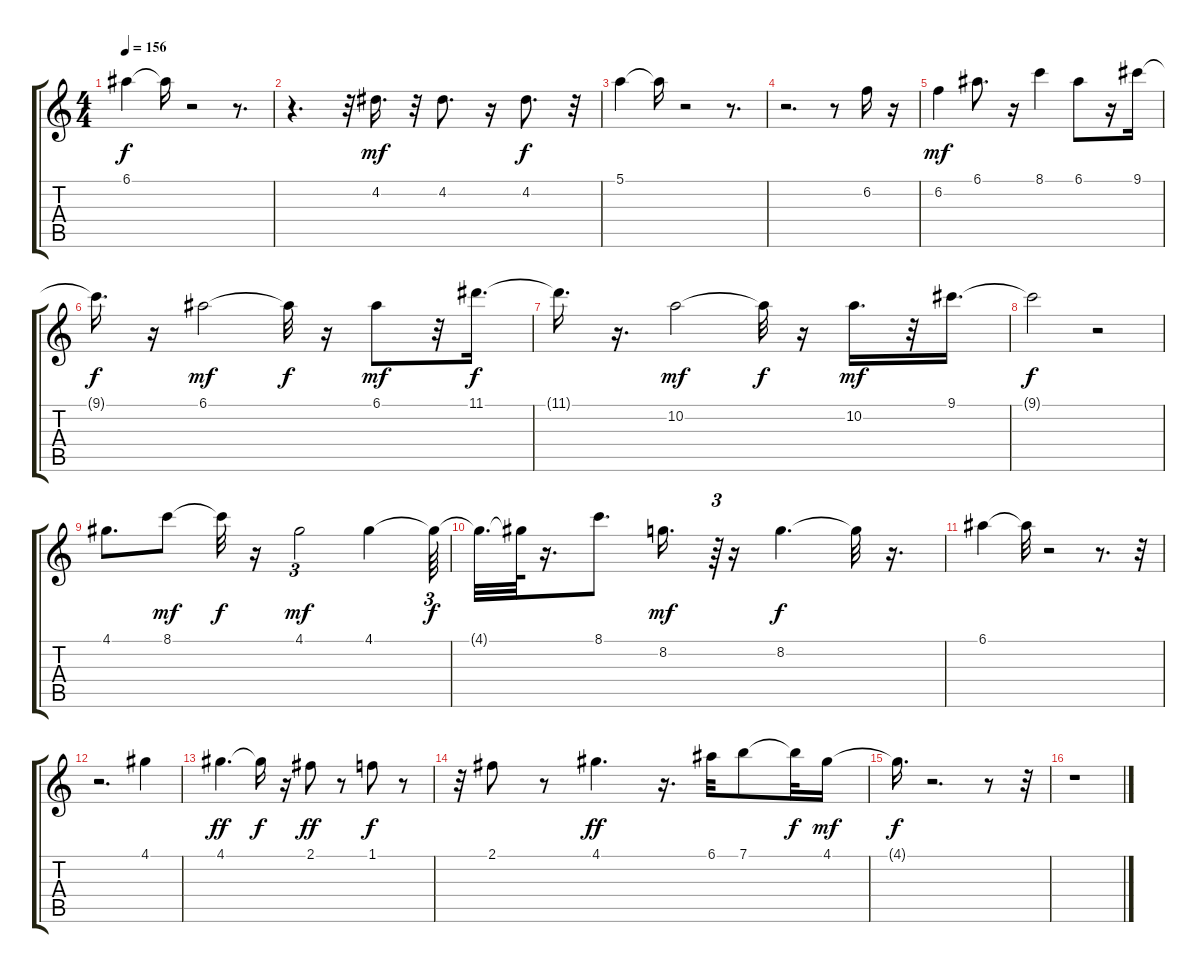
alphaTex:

\track "" {instrument electricguitarjazz}
\staff {score tabs}
\tuning (E4 B3 G3 D3 A2 E2) {hide}
\ts (4 4)
\tempo 156
\clef g2
\ks c
6.1{t}.4{dy f} 6.1{t}.16 r.2 r.8{d} |
r.4{d} r.32 4.2.16{d dy mf} r.32 4.2.8{d} r.16 4.2.8{d dy f} r.32 |
5.1.4 5.1{t}.16 r.2 r.8{d} |
r.2{d} r.8 6.2.16 r.16 |
6.2.4{dy mf} 6.1.8{d} r.16 8.1.4 6.1.8 r.16 9.1.16 |
9.1{t}.16{d dy f} r.16 6.1.2{dy mf} 6.1{t}.32{dy f} r.16 6.1.8{dy mf} r.32 11.1.16{d dy f} |
11.1{t}.16{d} r.16{d} 10.2.2{dy mf} 10.2{t}.32{dy f} r.16 10.2.16{d dy mf} r.32 9.1.16{d} |
9.1{t}.2{dy f} r.2 |
4.1.8{d} 8.1.8{dy mf} 8.1{t}.32{dy f} r.16 4.1.2{tu (3 2) dy mf} 4.1.4 4.1{t}.64{tu (3 2) dy f} |
4.1{t}.32{d} 4.1{t}.64 r.16{d} 8.1.8{d} 8.2.16{d dy mf} r.64{tu (3 2)} r.16 8.2.4{d dy f} 8.2{t}.32 r.16{d} |
6.1.4 6.1{t}.32 r.2 r.8{d} r.32 |
r.2{d} 4.1.4 |
4.1.4{d dy ff} 4.1{t}.16{dy f} r.16 2.1.8{dy ff} r.8 1.1.8{dy f} r.8 |
r.32 2.1.8 r.8 4.1.4{d dy ff} r.16{d} 6.1.32 7.1.8 7.1{t}.32{dy f} 4.1.16{dy mf} |
4.1{t}.16{d dy f} r.2{d} r.8 r.32 |
r.1
